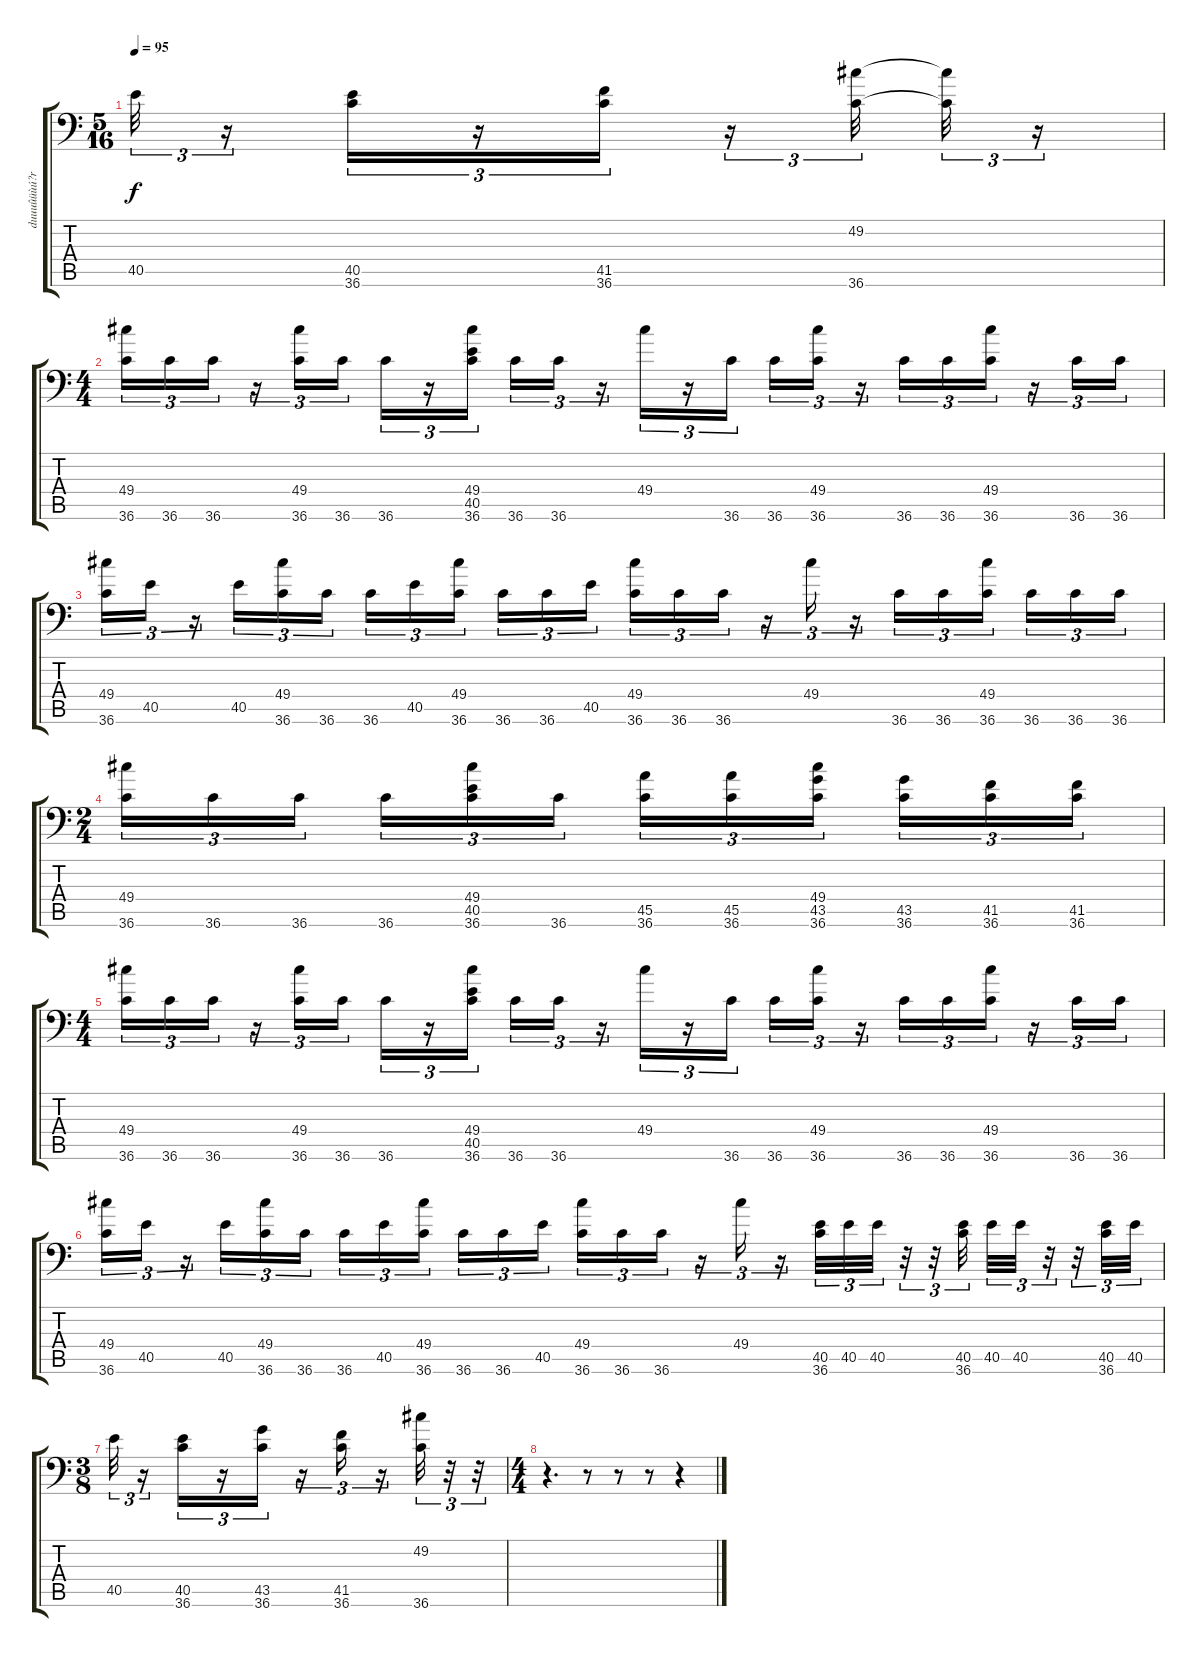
\track ("duuuûüùú?rms" "duuuûüùú?r") {instrument acousticgrandpiano}
\staff {score tabs}
\tuning (C-1 C-1 C-1 C-1 C-1 C-1) {hide}
\ts (5 16)
\tempo 95
\clef f4
\ks c
40.5.32{tu (3 2) dy f} r.16{tu (3 2)} (40.5 36.6).16{tu (3 2)} r.16{tu (3 2)} (41.5 36.6).16{tu (3 2)} r.16{tu (3 2)} (49.2 36.6).32{tu (3 2)} (49.2{t} 36.6{t}).32{tu (3 2)} r.16{tu (3 2)} |
\ts (4 4)
(49.4 36.6).16{tu (3 2)} 36.6.16{tu (3 2)} 36.6.16{tu (3 2)} r.16{tu (3 2)} (49.4 36.6).16{tu (3 2)} 36.6.16{tu (3 2)} 36.6.16{tu (3 2)} r.16{tu (3 2)} (49.4 40.5 36.6).16{tu (3 2)} 36.6.16{tu (3 2)} 36.6.16{tu (3 2)} r.16{tu (3 2)} 49.4.16{tu (3 2)} r.16{tu (3 2)} 36.6.16{tu (3 2)} 36.6.16{tu (3 2)} (49.4 36.6).16{tu (3 2)} r.16{tu (3 2)} 36.6.16{tu (3 2)} 36.6.16{tu (3 2)} (49.4 36.6).16{tu (3 2)} r.16{tu (3 2)} 36.6.16{tu (3 2)} 36.6.16{tu (3 2)} |
(49.4 36.6).16{tu (3 2)} 40.5.16{tu (3 2)} r.16{tu (3 2)} 40.5.16{tu (3 2)} (49.4 36.6).16{tu (3 2)} 36.6.16{tu (3 2)} 36.6.16{tu (3 2)} 40.5.16{tu (3 2)} (49.4 36.6).16{tu (3 2)} 36.6.16{tu (3 2)} 36.6.16{tu (3 2)} 40.5.16{tu (3 2)} (49.4 36.6).16{tu (3 2)} 36.6.16{tu (3 2)} 36.6.16{tu (3 2)} r.16{tu (3 2)} 49.4.16{tu (3 2)} r.16{tu (3 2)} 36.6.16{tu (3 2)} 36.6.16{tu (3 2)} (49.4 36.6).16{tu (3 2)} 36.6.16{tu (3 2)} 36.6.16{tu (3 2)} 36.6.16{tu (3 2)} |
\ts (2 4)
(49.4 36.6).16{tu (3 2)} 36.6.16{tu (3 2)} 36.6.16{tu (3 2)} 36.6.16{tu (3 2)} (49.4 40.5 36.6).16{tu (3 2)} 36.6.16{tu (3 2)} (45.5 36.6).16{tu (3 2)} (45.5 36.6).16{tu (3 2)} (49.4 43.5 36.6).16{tu (3 2)} (43.5 36.6).16{tu (3 2)} (41.5 36.6).16{tu (3 2)} (41.5 36.6).16{tu (3 2)} |
\ts (4 4)
(49.4 36.6).16{tu (3 2)} 36.6.16{tu (3 2)} 36.6.16{tu (3 2)} r.16{tu (3 2)} (49.4 36.6).16{tu (3 2)} 36.6.16{tu (3 2)} 36.6.16{tu (3 2)} r.16{tu (3 2)} (49.4 40.5 36.6).16{tu (3 2)} 36.6.16{tu (3 2)} 36.6.16{tu (3 2)} r.16{tu (3 2)} 49.4.16{tu (3 2)} r.16{tu (3 2)} 36.6.16{tu (3 2)} 36.6.16{tu (3 2)} (49.4 36.6).16{tu (3 2)} r.16{tu (3 2)} 36.6.16{tu (3 2)} 36.6.16{tu (3 2)} (49.4 36.6).16{tu (3 2)} r.16{tu (3 2)} 36.6.16{tu (3 2)} 36.6.16{tu (3 2)} |
(49.4 36.6).16{tu (3 2)} 40.5.16{tu (3 2)} r.16{tu (3 2)} 40.5.16{tu (3 2)} (49.4 36.6).16{tu (3 2)} 36.6.16{tu (3 2)} 36.6.16{tu (3 2)} 40.5.16{tu (3 2)} (49.4 36.6).16{tu (3 2)} 36.6.16{tu (3 2)} 36.6.16{tu (3 2)} 40.5.16{tu (3 2)} (49.4 36.6).16{tu (3 2)} 36.6.16{tu (3 2)} 36.6.16{tu (3 2)} r.16{tu (3 2)} 49.4.16{tu (3 2)} r.16{tu (3 2)} (40.5 36.6).32{tu (3 2)} 40.5.32{tu (3 2)} 40.5.32{tu (3 2)} r.32{tu (3 2)} r.32{tu (3 2)} (40.5 36.6).32{tu (3 2)} 40.5.32{tu (3 2)} 40.5.32{tu (3 2)} r.32{tu (3 2)} r.32{tu (3 2)} (40.5 36.6).32{tu (3 2)} 40.5.32{tu (3 2)} |
\ts (3 8)
40.5.32{tu (3 2)} r.16{tu (3 2)} (40.5 36.6).16{tu (3 2)} r.16{tu (3 2)} (43.5 36.6).16{tu (3 2)} r.16{tu (3 2)} (41.5 36.6).16{tu (3 2)} r.16{tu (3 2)} (49.2 36.6).32{tu (3 2)} r.32{tu (3 2)} r.32{tu (3 2)} |
\ts (4 4)
r.4{d} r.8 r.8 r.8 r.4
